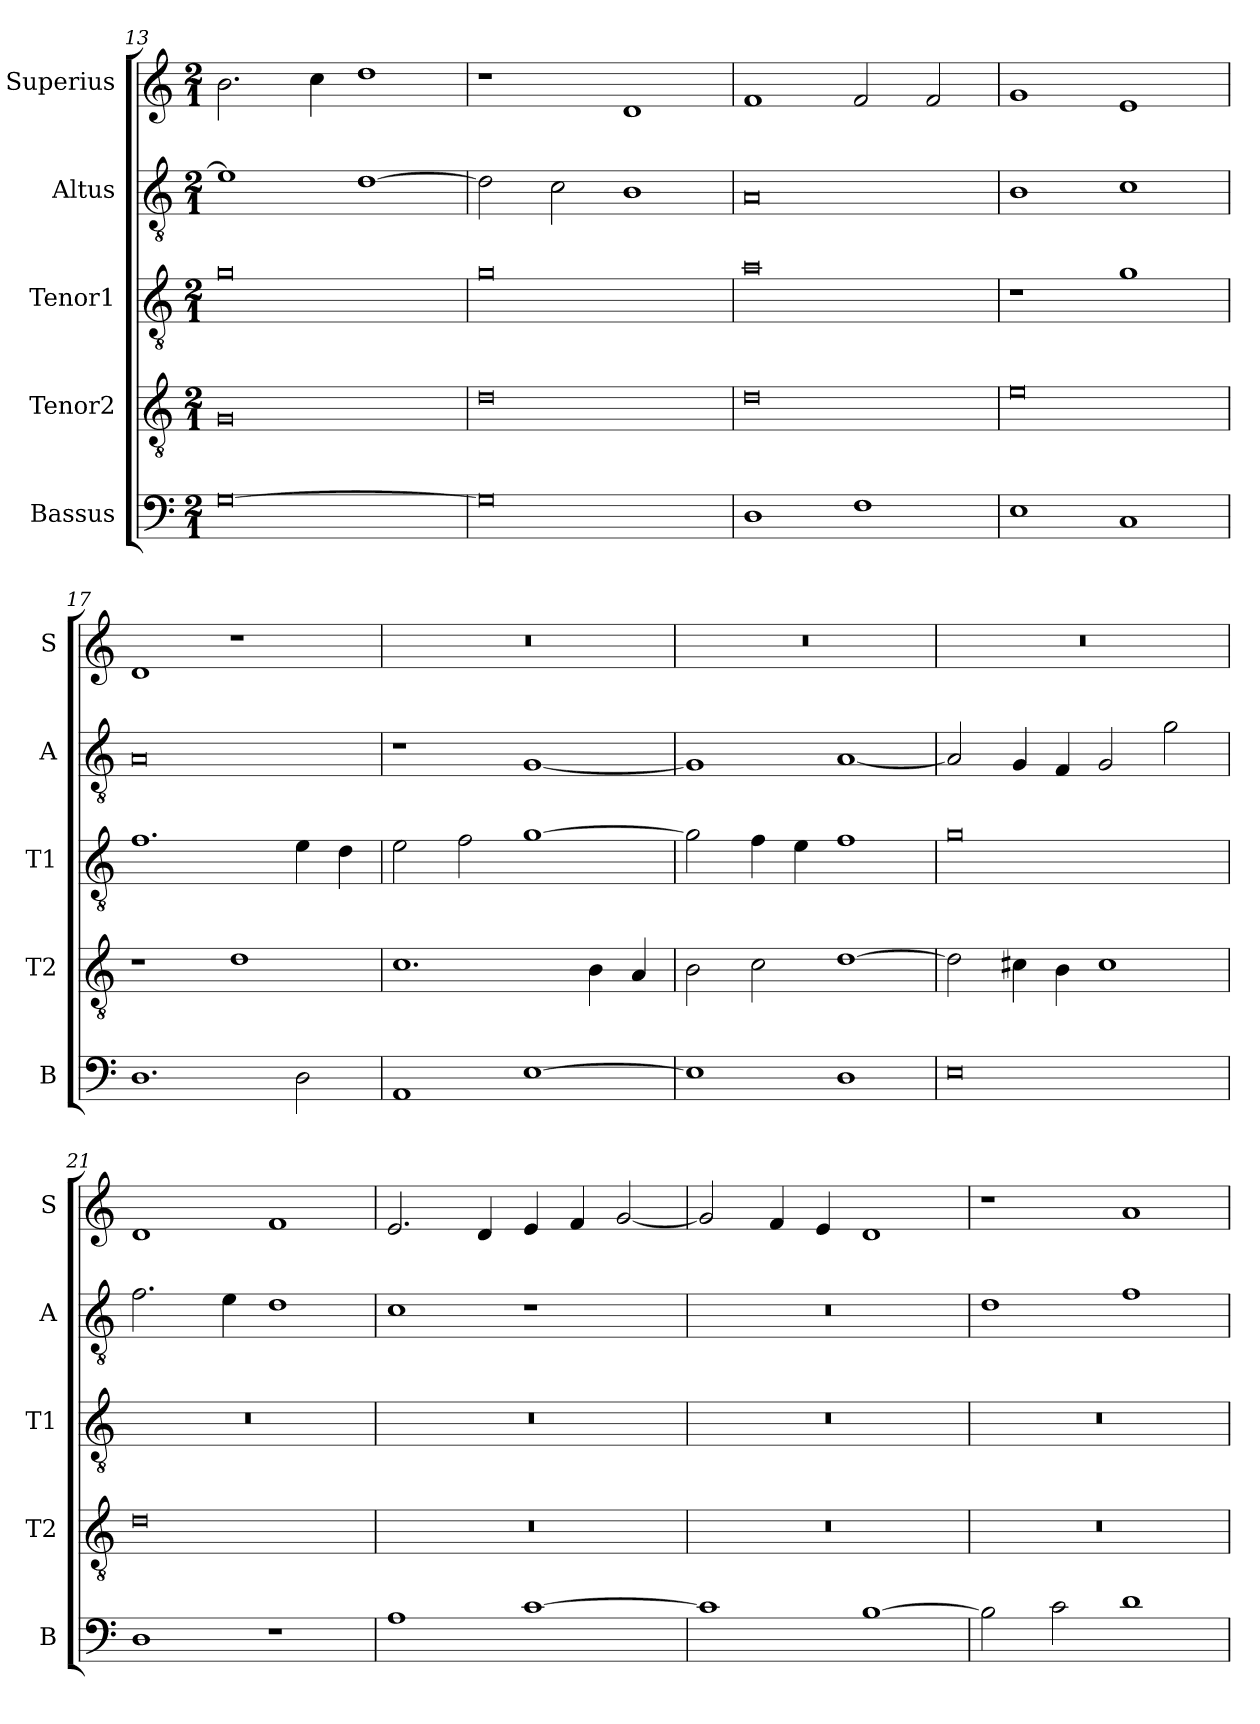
**kern	**kern	**kern	**kern	**kern
*part5	*part4	*part3	*part2	*part1
*staff5	*staff4	*staff3	*staff2	*staff1
*I"Bassus	*I"Tenor2	*I"Tenor1	*I"Altus	*I"Superius
*I'B	*I'T2	*I'T1	*I'A	*I'S
*clefF4	*clefGv2	*clefGv2	*clefGv2	*clefG2
*k[]	*k[]	*k[]	*k[]	*k[]
*M2/1	*M2/1	*M2/1	*M2/1	*M2/1
=13	=13	=13	=13	=13
[0G	0G	0g	1e]	2.b\
.	.	.	.	4cc\
.	.	.	[1d	1dd
=14	=14	=14	=14	=14
0G]	0d	0g	2d\]	1r
.	.	.	2c\	.
.	.	.	1B	1d
=15	=15	=15	=15	=15
1D	0d	0a	0A	1f
1F	.	.	.	2f/
.	.	.	.	2f/
=16	=16	=16	=16	=16
1E	0e	1r	1B	1g
1C	.	1g	1c	1e
=17	=17	=17	=17	=17
1.D	1r	1.f	0A	1d
.	1d	.	.	1r
2D\	.	4e\	.	.
.	.	4d\	.	.
=18	=18	=18	=18	=18
1AA	1.c	2e\	1r	0r
.	.	2f\	.	.
[1E	.	[1g	[1G	.
.	4B\	.	.	.
.	4A/	.	.	.
=19	=19	=19	=19	=19
1E]	2B\	2g\]	1G]	0r
.	2c\	4f\	.	.
.	.	4e\	.	.
1D	[1d	1f	[1A	.
=20	=20	=20	=20	=20
0E	2d\]	0g	2A/]	0r
.	4c#X\	.	4G/	.
.	4B\	.	4F/	.
.	1c#	.	2G/	.
.	.	.	2g\	.
=21	=21	=21	=21	=21
1D	0d	0r	2.f\	1d
.	.	.	4e\	.
1r	.	.	1d	1f
=22	=22	=22	=22	=22
1A	0r	0r	1c	2.e/
.	.	.	.	4d/
[1c	.	.	1r	4e/
.	.	.	.	4f/
.	.	.	.	[2g/
=23	=23	=23	=23	=23
1c]	0r	0r	0r	2g/]
.	.	.	.	4f/
.	.	.	.	4e/
[1B	.	.	.	1d
=24	=24	=24	=24	=24
2B\]	0r	0r	1d	1r
2c\	.	.	.	.
1d	.	.	1f	1a
=	=	=	=	=
*-	*-	*-	*-	*-
